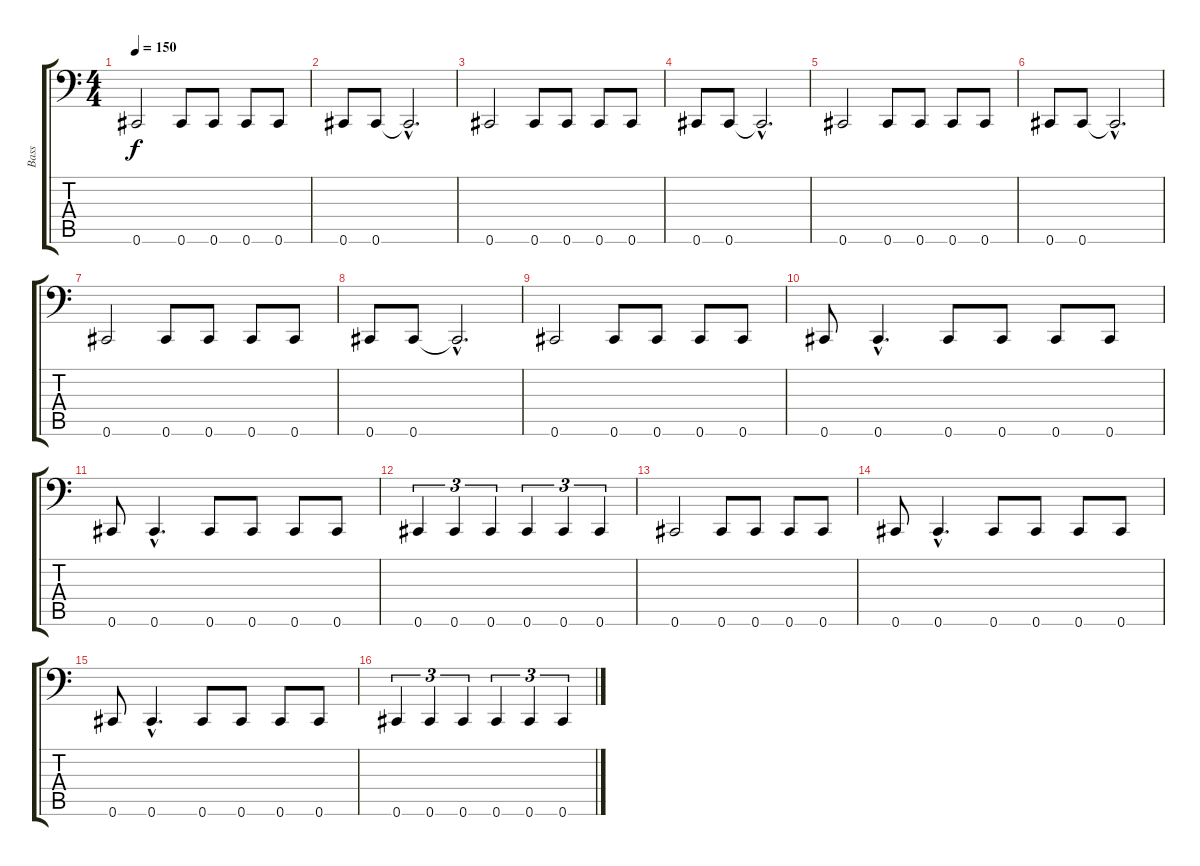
\track ("Bass" "Bass") {instrument electricbasspick}
\staff {score tabs}
\tuning (Eb3 Bb2 Gb2 Db2 Ab1 Db1) {hide}
\ts (4 4)
\tempo 150
\clef f4
\ks c
0.6.2{dy f} 0.6.8 0.6.8 0.6.8 0.6.8 |
0.6.8 0.6.8 0.6{hac t}.2{d} |
0.6.2 0.6.8 0.6.8 0.6.8 0.6.8 |
0.6.8 0.6.8 0.6{hac t}.2{d} |
0.6.2 0.6.8 0.6.8 0.6.8 0.6.8 |
0.6.8 0.6.8 0.6{hac t}.2{d} |
0.6.2 0.6.8 0.6.8 0.6.8 0.6.8 |
0.6.8 0.6.8 0.6{hac t}.2{d} |
0.6.2 0.6.8 0.6.8 0.6.8 0.6.8 |
0.6.8 0.6{hac}.4{d} 0.6.8 0.6.8 0.6.8 0.6.8 |
0.6.8 0.6{hac}.4{d} 0.6.8 0.6.8 0.6.8 0.6.8 |
0.6.4{tu (3 2)} 0.6.4{tu (3 2)} 0.6.4{tu (3 2)} 0.6.4{tu (3 2)} 0.6.4{tu (3 2)} 0.6.4{tu (3 2)} |
0.6.2 0.6.8 0.6.8 0.6.8 0.6.8 |
0.6.8 0.6{hac}.4{d} 0.6.8 0.6.8 0.6.8 0.6.8 |
0.6.8 0.6{hac}.4{d} 0.6.8 0.6.8 0.6.8 0.6.8 |
0.6.4{tu (3 2)} 0.6.4{tu (3 2)} 0.6.4{tu (3 2)} 0.6.4{tu (3 2)} 0.6.4{tu (3 2)} 0.6.4{tu (3 2)}
